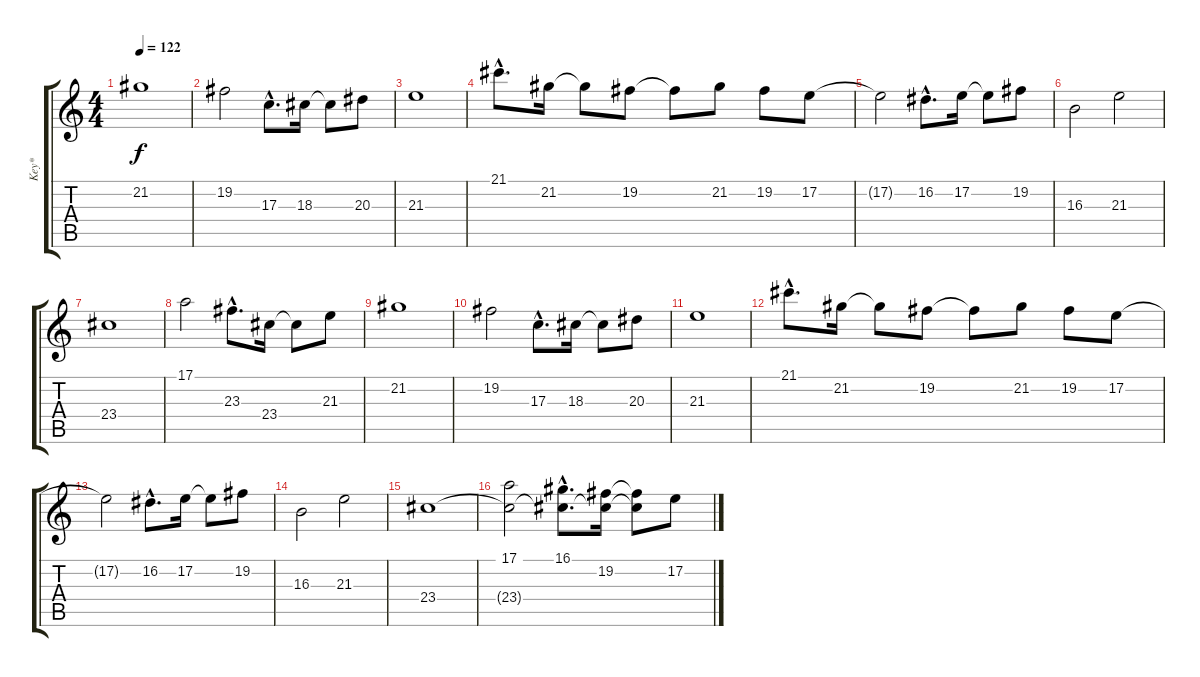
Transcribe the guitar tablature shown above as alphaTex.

\track ("Key*" "Key*") {instrument stringensemble1}
\staff {score tabs}
\tuning (E4 B3 G3 D3 A2 E2) {hide}
\ts (4 4)
\tempo 122
\clef g2
\ks c
21.2.1{dy f} |
19.2.2 17.3{hac}.8{d} 18.3.16 18.3{t}.8 20.3.8 |
21.3.1 |
21.1{hac}.8{d} 21.2.16 21.2{t}.8 19.2.8 19.2{t}.8 21.2.8 19.2.8 17.2.8 |
17.2{t}.2 16.2{hac}.8{d} 17.2.16 17.2{t}.8 19.2.8 |
16.3.2 21.3.2 |
23.4.1 |
17.1.2 23.3{hac}.8{d} 23.4.16 23.4{t}.8 21.3.8 |
21.2.1 |
19.2.2 17.3{hac}.8{d} 18.3.16 18.3{t}.8 20.3.8 |
21.3.1 |
21.1{hac}.8{d} 21.2.16 21.2{t}.8 19.2.8 19.2{t}.8 21.2.8 19.2.8 17.2.8 |
17.2{t}.2 16.2{hac}.8{d} 17.2.16 17.2{t}.8 19.2.8 |
16.3.2 21.3.2 |
23.4.1 |
(17.1 23.4{t}).2 (16.1{hac} 23.4{hac t}).8{d} (19.2 23.4{t}).16 (19.2{t} 23.4{t}).8 17.2.8
